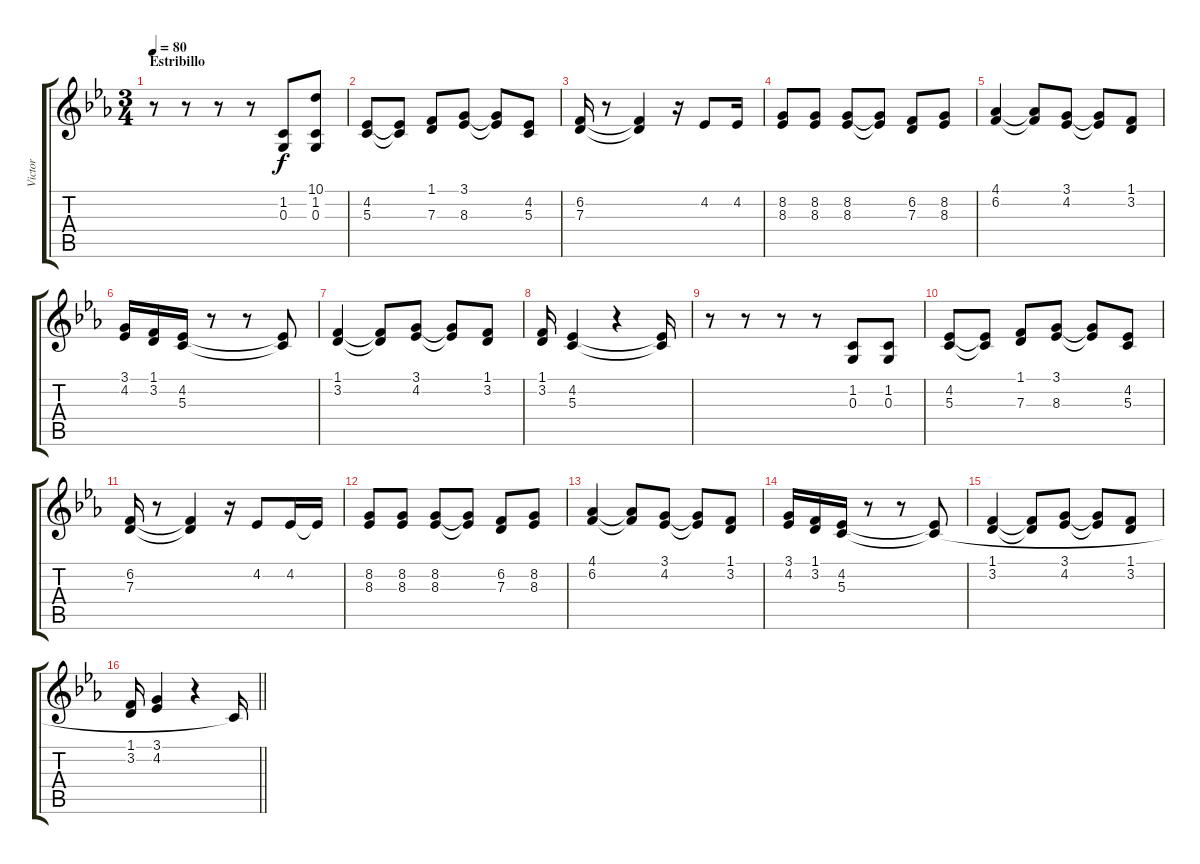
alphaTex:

\track ("Victor" "Victor") {instrument lead6voice}
\staff {score tabs}
\tuning (E4 B3 G3 D3 A2 E2) {hide}
\ts (3 4)
\section ("" "Estribillo")
\tempo 80
\clef g2
\ks eb
r.8{dy f} r.8 r.8 r.8 (1.2 0.3).8 (10.1{t} 1.2 0.3).8 |
(4.2 5.3).8 (4.2{t} 5.3{t}).8 (1.1 7.3).8 (3.1 8.3).8 (3.1{t} 8.3{t}).8 (4.2 5.3).8 |
(6.2 7.3).16 r.8 (6.2{t} 7.3{t}).4 r.16 4.2.8 4.2.16 |
(8.2 8.3).8 (8.2 8.3).8 (8.2 8.3).8 (8.2{t} 8.3{t}).8 (6.2 7.3).8 (8.2 8.3).8 |
(4.1 6.2).4 (4.1{t} 6.2{t}).8 (3.1 4.2).8 (3.1{t} 4.2{t}).8 (1.1 3.2).8 |
(3.1 4.2).16 (1.1 3.2).16 (4.2 5.3).16 r.8 r.8 (4.2{t} 5.3{t}).8 |
(1.1 3.2).4 (1.1{t} 3.2{t}).8 (3.1 4.2).8 (3.1{t} 4.2{t}).8 (1.1 3.2).8 |
(1.1 3.2).16 (4.2 5.3).4 r.4 (4.2{t} 5.3{t}).16 |
r.8 r.8 r.8 r.8 (1.2 0.3).8 (1.2 0.3).8 |
(4.2 5.3).8 (4.2{t} 5.3{t}).8 (1.1 7.3).8 (3.1 8.3).8 (3.1{t} 8.3{t}).8 (4.2 5.3).8 |
(6.2 7.3).16 r.8 (6.2{t} 7.3{t}).4 r.16 4.2.8 4.2.16 4.2{t}.16 |
(8.2 8.3).8 (8.2 8.3).8 (8.2 8.3).8 (8.2{t} 8.3{t}).8 (6.2 7.3).8 (8.2 8.3).8 |
(4.1 6.2).4 (4.1{t} 6.2{t}).8 (3.1 4.2).8 (3.1{t} 4.2{t}).8 (1.1 3.2).8 |
(3.1 4.2).16 (1.1 3.2).16 (4.2 5.3).16 r.8 r.8 (4.2{t} 5.3{t}).8 |
(1.1 3.2).4 (1.1{t} 3.2{t}).8 (3.1 4.2).8 (3.1{t} 4.2{t}).8 (1.1 3.2).8 |
\barLineRight lightlight
(1.1 3.2).16 (3.1 4.2).4 r.4 5.3{t}.16
